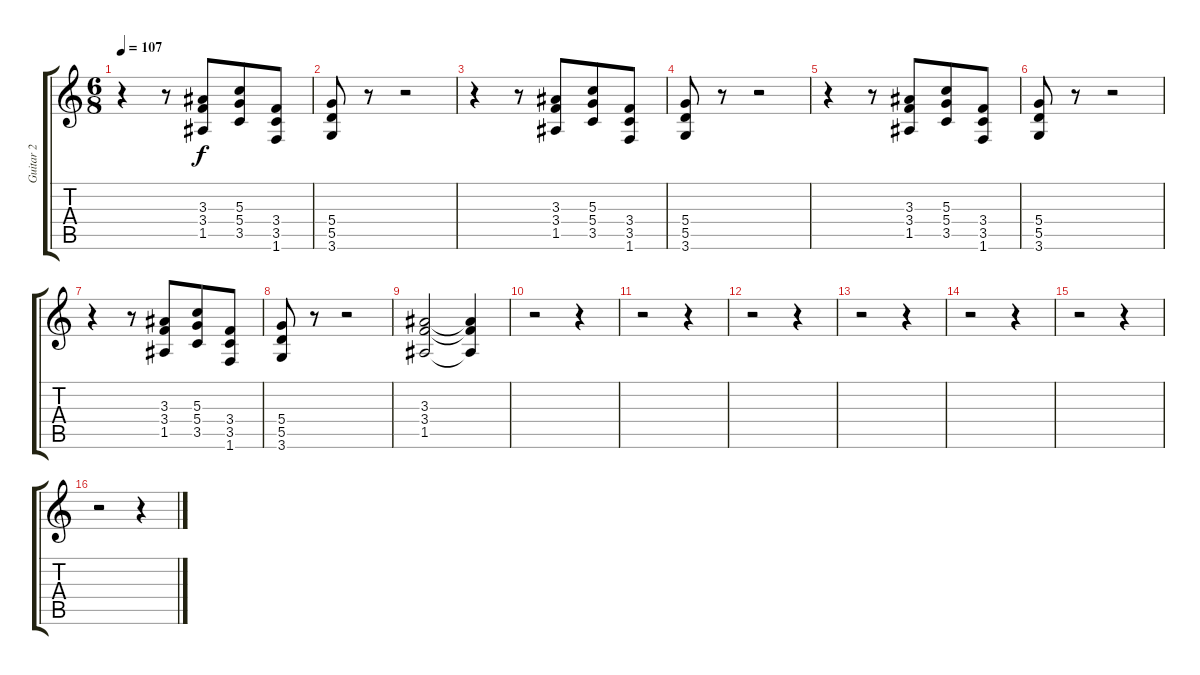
\track ("Guitar 2" "Guitar 2") {instrument overdrivenguitar}
\staff {score tabs}
\tuning (E4 B3 G3 D3 A2 E2) {hide}
\ts (6 8)
\tempo 107
\clef g2
\ks c
r.4{dy f instrument overdrivenguitar} r.8 (3.3 3.4 1.5).8 (5.3 5.4 3.5).8 (3.4 3.5 1.6).8 |
(5.4 5.5 3.6).8 r.8 r.2 |
r.4 r.8 (3.3 3.4 1.5).8 (5.3 5.4 3.5).8 (3.4 3.5 1.6).8 |
(5.4 5.5 3.6).8 r.8 r.2 |
r.4 r.8 (3.3 3.4 1.5).8 (5.3 5.4 3.5).8 (3.4 3.5 1.6).8 |
(5.4 5.5 3.6).8 r.8 r.2 |
r.4 r.8 (3.3 3.4 1.5).8 (5.3 5.4 3.5).8 (3.4 3.5 1.6).8 |
(5.4 5.5 3.6).8 r.8 r.2 |
(3.3 3.4 1.5).2 (3.3{t} 3.4{t} 1.5{t}).4 |
r.2 r.4 |
r.2 r.4 |
r.2 r.4 |
r.2 r.4 |
r.2 r.4 |
r.2 r.4 |
r.2 r.4
